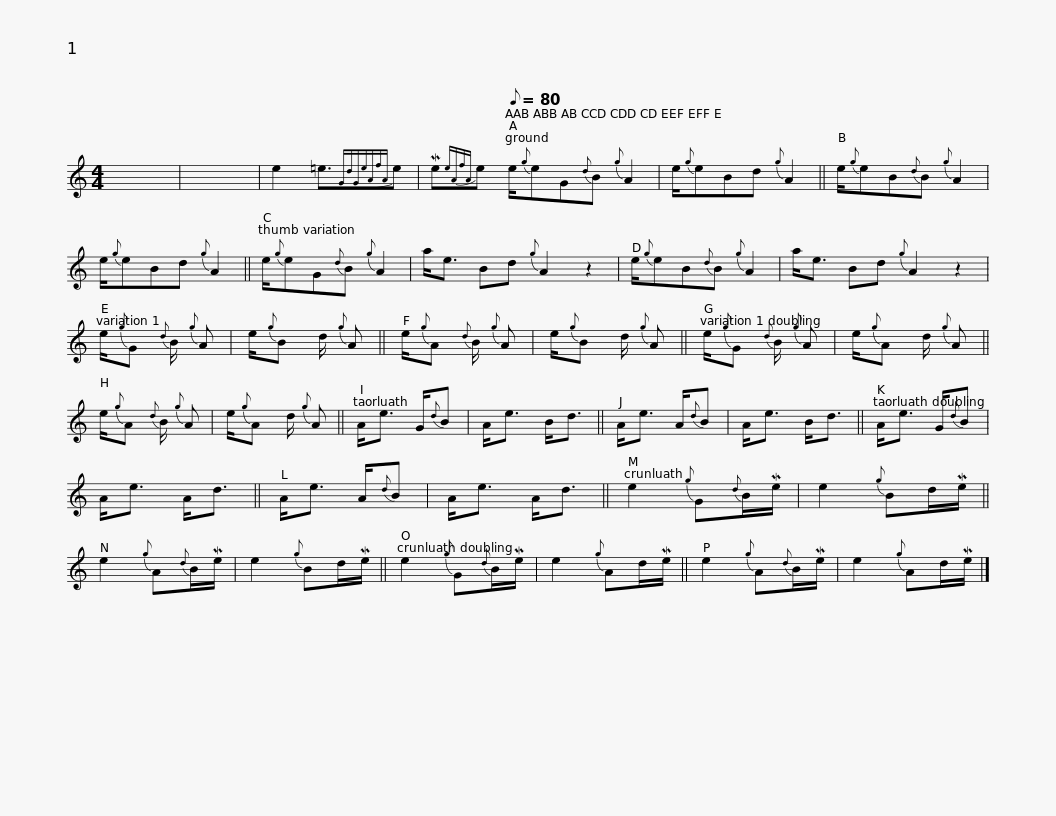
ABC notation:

X:1
L:1/8
M:4/4
I:linebreak $
K:C
V:1 treble
V:1
 x8 | x8 | e2 =e3/2{GdGeAfA}e | Me{eAfA}e[Q:1/8=80] e/{g}eG{d}B{g} A2 | e/{g}eBd{g} A2 || %5
 e/{g}eB{d}B{g} A2 |$ e/{g}eBd{g} A2 || e/{g}eG{d}B{g} A2 | a<e Bd{g} A2 z2 | e/{g}eB{d}B{g} A2 | %10
 a<e Bd{g} A2 z2 |$ e/{g}G{d} B/{g} A | e/{g}B d/{g} A || e/{g}A{d} B/{g} A | e/{g}B d/{g} A || %15
 e/{g}G{d} B/{g} A | e/{g}A d/{g} A ||$ e/{g}A{d} B/{g} A | e/{g}A d/{g} A || A<e G/{d}B | %20
 A<e B<d || A<e A/{d}B | A<e B<d || A<e G/{d}B | A<e A<d ||$ %25
 A<e A/{d}B | A<e A<d || e2{g} G{d}B/Me/ | e2{g} Bd/Me/ || e2{g} A{d}B/Me/ | %30
 e2{g} Bd/Me/ || e2{g} G{d}B/Me/ | e2{g} Ad/Me/ ||$ e2{g} A{d}B/Me/ | e2{g} Ad/Me/ |] %35
